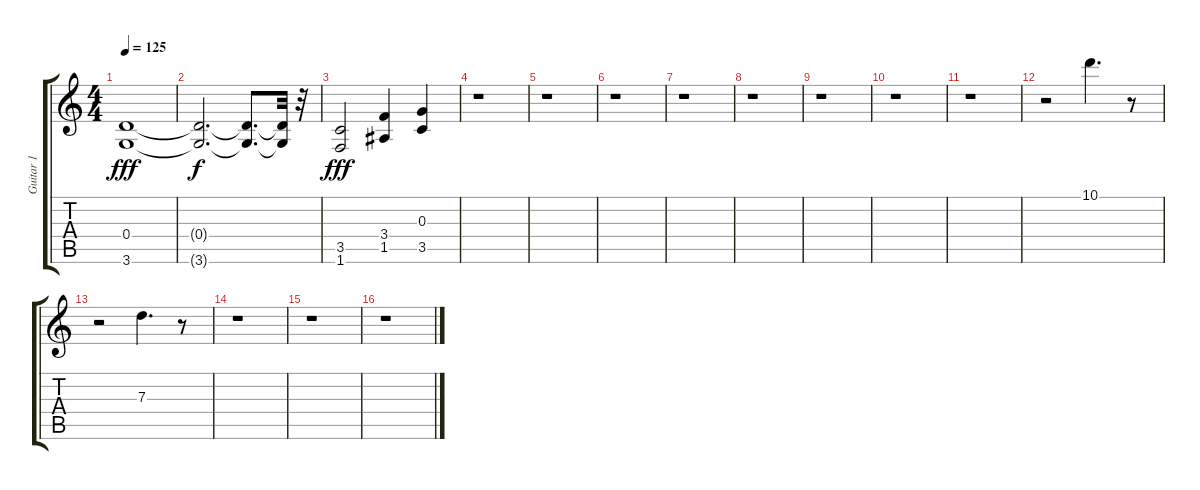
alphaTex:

\track ("Guitar 1" "Guitar 1") {instrument distortionguitar}
\staff {score tabs}
\tuning (E4 B3 G3 D3 A2 E2) {hide}
\ts (4 4)
\tempo 125
\clef g2
\ks c
(0.4 3.6).1{dy fff} |
(0.4{t} 3.6{t}).2{d dy f} (0.4{t} 3.6{t}).8{d} (0.4{t} 3.6{t}).32 r.32 |
(3.5 1.6).2{dy fff} (3.4 1.5).4 (0.3 3.5).4 |
r.1 |
r.1 |
r.1 |
r.1 |
r.1 |
r.1 |
r.1 |
r.1 |
r.2 10.1.4{d} r.8 |
r.2 7.3.4{d} r.8 |
r.1 |
r.1 |
r.1
